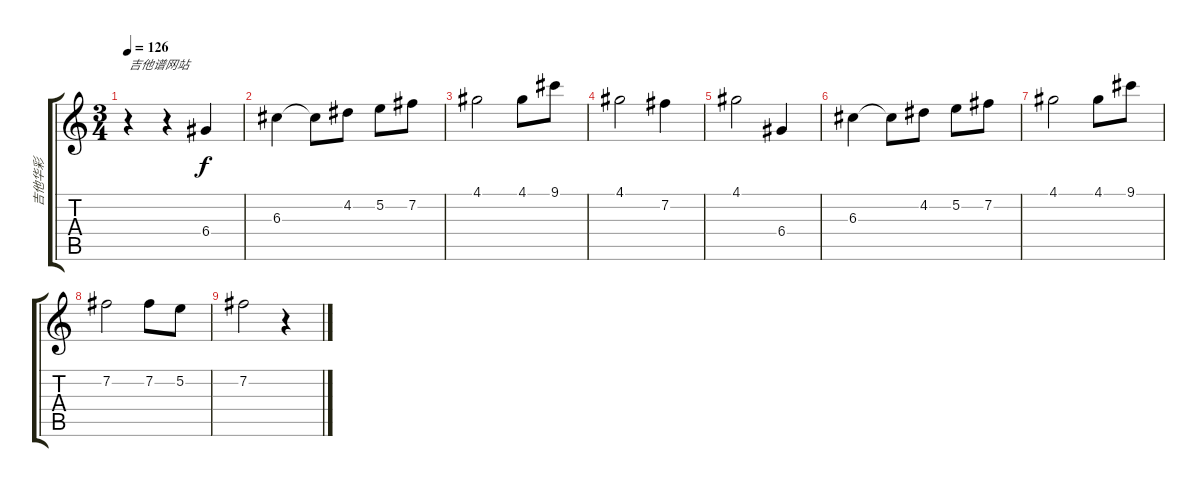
\track ("吉他华彩" "吉他华彩") {instrument acousticguitarnylon}
\staff {score tabs}
\tuning (E4 B3 G3 D3 A2 E2) {hide}
\ts (3 4)
\tempo 126
\clef g2
\ks c
r.4{txt "吉他谱网站" dy f instrument acousticguitarnylon} r.4 6.4.4 |
6.3.4 6.3{t}.8 4.2.8 5.2.8 7.2.8 |
4.1.2 4.1.8 9.1.8 |
4.1.2 7.2.4 |
4.1.2 6.4.4 |
6.3.4 6.3{t}.8 4.2.8 5.2.8 7.2.8 |
4.1.2 4.1.8 9.1.8 |
7.2.2 7.2.8 5.2.8 |
7.2.2 r.4
